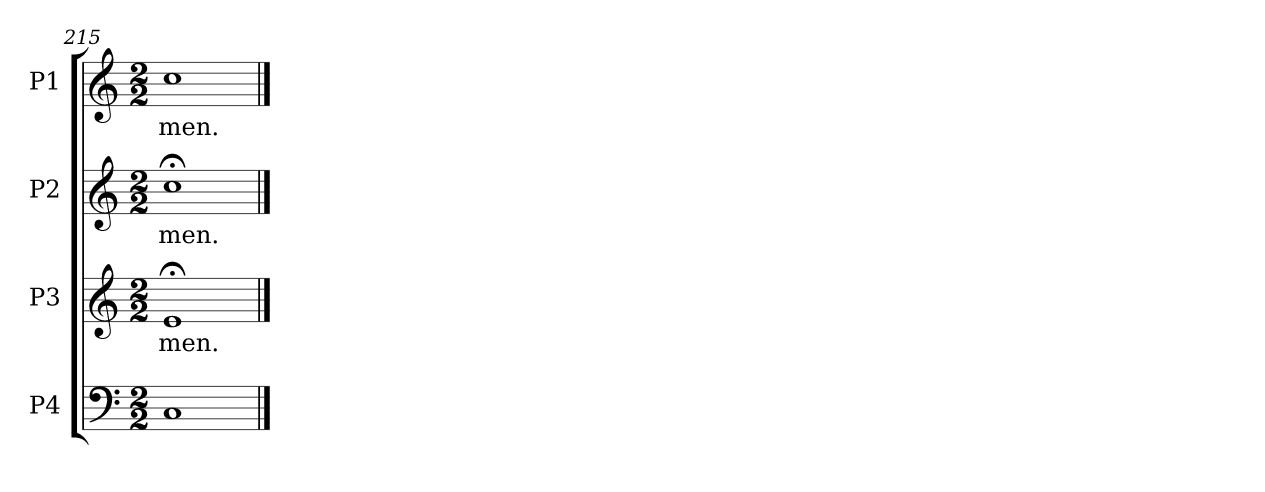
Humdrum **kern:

**kern	**kern	**text	**kern	**text	**kern	**text
*part4	*part3	*part3	*part2	*part2	*part1	*part1
*staff4	*staff3	*staff3	*staff2	*staff2	*staff1	*staff1
*I"P4	*I"P3	*	*I"P2	*	*I"P1	*
*clefF4	*clefG2	*	*clefG2	*	*clefG2	*
*k[]	*k[]	*	*k[]	*	*k[]	*
*C:	*C:	*	*C:	*	*C:	*
*M2/2	*M2/2	*	*M2/2	*	*M2/2	*
=215	=215	=215	=215	=215	=215	=215
!	!	!LO:LY:b:color=#000000	!	!	!	!
!	!	!	!	!LO:LY:b:color=#000000	!	!
!	!	!	!	!	!	!LO:LY:b:color=#000000
1Ci	1e;i	-men.	1cc;i	-men.	1cci	-men.
==	==	==	==	==	==	==
*-	*-	*-	*-	*-	*-	*-
